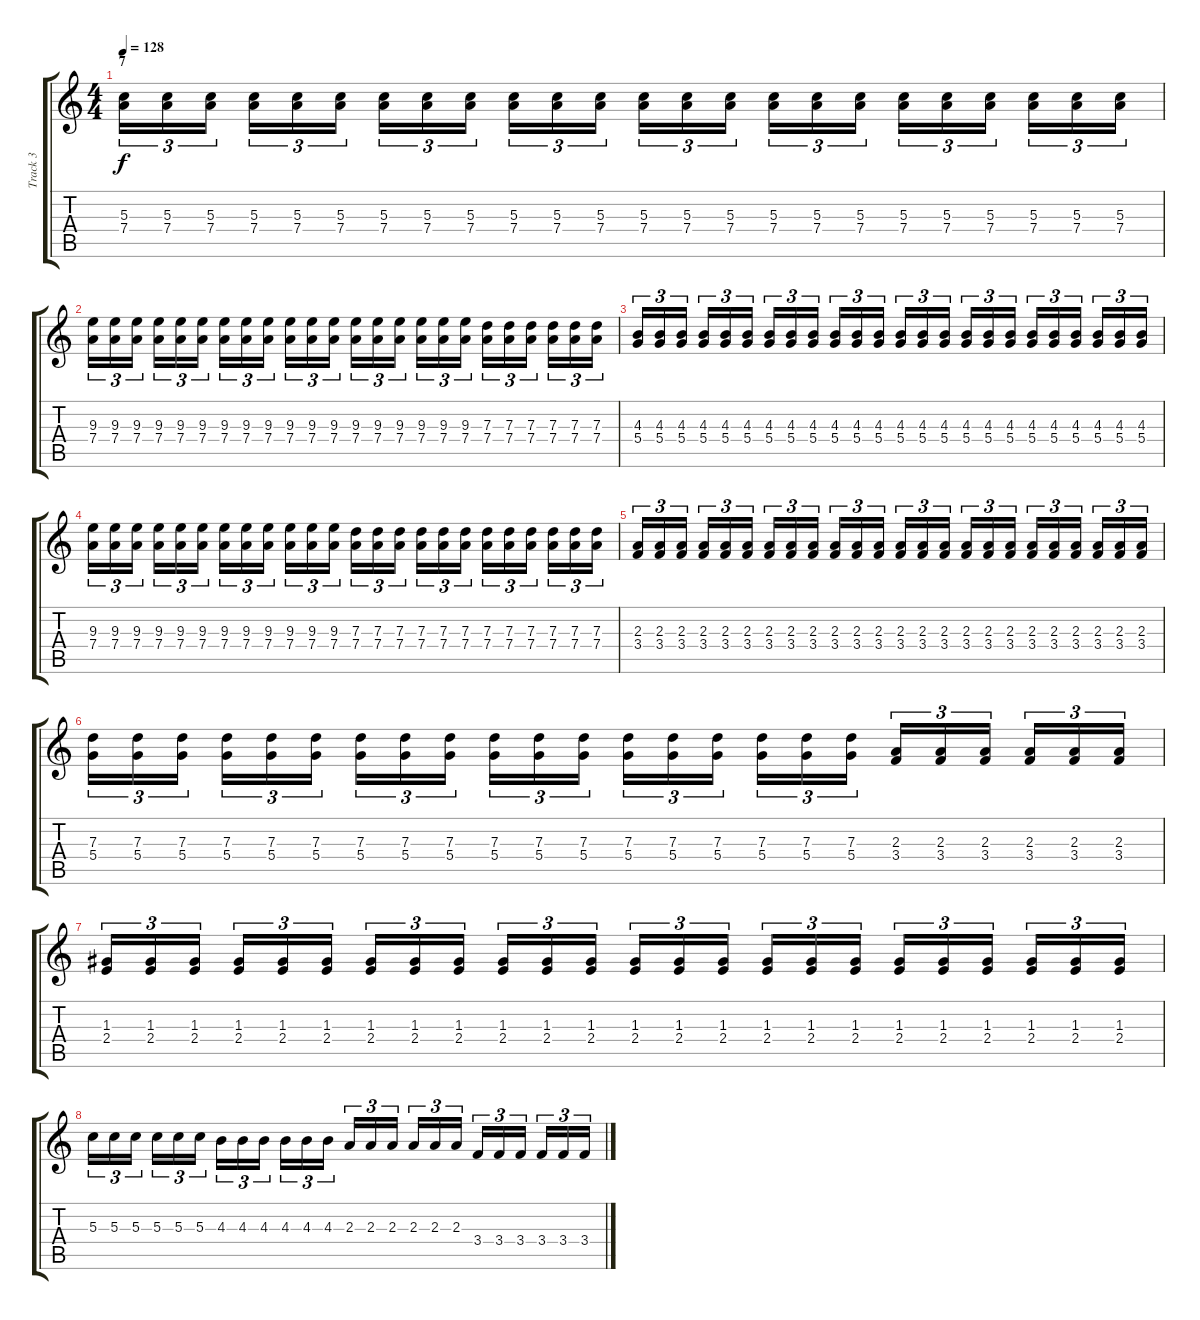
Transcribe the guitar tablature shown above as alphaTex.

\track ("Track 3" "Track 3") {instrument distortionguitar}
\staff {score tabs}
\tuning (E4 B3 G3 D3 A2 E2) {hide}
\ts (4 4)
\section ("" "7")
\tempo 128
\clef g2
\ks c
(5.3 7.4).16{tu (3 2) dy f} (5.3 7.4).16{tu (3 2)} (5.3 7.4).16{tu (3 2)} (5.3 7.4).16{tu (3 2)} (5.3 7.4).16{tu (3 2)} (5.3 7.4).16{tu (3 2)} (5.3 7.4).16{tu (3 2)} (5.3 7.4).16{tu (3 2)} (5.3 7.4).16{tu (3 2)} (5.3 7.4).16{tu (3 2)} (5.3 7.4).16{tu (3 2)} (5.3 7.4).16{tu (3 2)} (5.3 7.4).16{tu (3 2)} (5.3 7.4).16{tu (3 2)} (5.3 7.4).16{tu (3 2)} (5.3 7.4).16{tu (3 2)} (5.3 7.4).16{tu (3 2)} (5.3 7.4).16{tu (3 2)} (5.3 7.4).16{tu (3 2)} (5.3 7.4).16{tu (3 2)} (5.3 7.4).16{tu (3 2)} (5.3 7.4).16{tu (3 2)} (5.3 7.4).16{tu (3 2)} (5.3 7.4).16{tu (3 2)} |
(9.3 7.4).16{tu (3 2)} (9.3 7.4).16{tu (3 2)} (9.3 7.4).16{tu (3 2)} (9.3 7.4).16{tu (3 2)} (9.3 7.4).16{tu (3 2)} (9.3 7.4).16{tu (3 2)} (9.3 7.4).16{tu (3 2)} (9.3 7.4).16{tu (3 2)} (9.3 7.4).16{tu (3 2)} (9.3 7.4).16{tu (3 2)} (9.3 7.4).16{tu (3 2)} (9.3 7.4).16{tu (3 2)} (9.3 7.4).16{tu (3 2)} (9.3 7.4).16{tu (3 2)} (9.3 7.4).16{tu (3 2)} (9.3 7.4).16{tu (3 2)} (9.3 7.4).16{tu (3 2)} (9.3 7.4).16{tu (3 2)} (7.3 7.4).16{tu (3 2)} (7.3 7.4).16{tu (3 2)} (7.3 7.4).16{tu (3 2)} (7.3 7.4).16{tu (3 2)} (7.3 7.4).16{tu (3 2)} (7.3 7.4).16{tu (3 2)} |
(4.3 5.4).16{tu (3 2)} (4.3 5.4).16{tu (3 2)} (4.3 5.4).16{tu (3 2)} (4.3 5.4).16{tu (3 2)} (4.3 5.4).16{tu (3 2)} (4.3 5.4).16{tu (3 2)} (4.3 5.4).16{tu (3 2)} (4.3 5.4).16{tu (3 2)} (4.3 5.4).16{tu (3 2)} (4.3 5.4).16{tu (3 2)} (4.3 5.4).16{tu (3 2)} (4.3 5.4).16{tu (3 2)} (4.3 5.4).16{tu (3 2)} (4.3 5.4).16{tu (3 2)} (4.3 5.4).16{tu (3 2)} (4.3 5.4).16{tu (3 2)} (4.3 5.4).16{tu (3 2)} (4.3 5.4).16{tu (3 2)} (4.3 5.4).16{tu (3 2)} (4.3 5.4).16{tu (3 2)} (4.3 5.4).16{tu (3 2)} (4.3 5.4).16{tu (3 2)} (4.3 5.4).16{tu (3 2)} (4.3 5.4).16{tu (3 2)} |
(9.3 7.4).16{tu (3 2)} (9.3 7.4).16{tu (3 2)} (9.3 7.4).16{tu (3 2)} (9.3 7.4).16{tu (3 2)} (9.3 7.4).16{tu (3 2)} (9.3 7.4).16{tu (3 2)} (9.3 7.4).16{tu (3 2)} (9.3 7.4).16{tu (3 2)} (9.3 7.4).16{tu (3 2)} (9.3 7.4).16{tu (3 2)} (9.3 7.4).16{tu (3 2)} (9.3 7.4).16{tu (3 2)} (7.3 7.4).16{tu (3 2)} (7.3 7.4).16{tu (3 2)} (7.3 7.4).16{tu (3 2)} (7.3 7.4).16{tu (3 2)} (7.3 7.4).16{tu (3 2)} (7.3 7.4).16{tu (3 2)} (7.3 7.4).16{tu (3 2)} (7.3 7.4).16{tu (3 2)} (7.3 7.4).16{tu (3 2)} (7.3 7.4).16{tu (3 2)} (7.3 7.4).16{tu (3 2)} (7.3 7.4).16{tu (3 2)} |
(2.3 3.4).16{tu (3 2)} (2.3 3.4).16{tu (3 2)} (2.3 3.4).16{tu (3 2)} (2.3 3.4).16{tu (3 2)} (2.3 3.4).16{tu (3 2)} (2.3 3.4).16{tu (3 2)} (2.3 3.4).16{tu (3 2)} (2.3 3.4).16{tu (3 2)} (2.3 3.4).16{tu (3 2)} (2.3 3.4).16{tu (3 2)} (2.3 3.4).16{tu (3 2)} (2.3 3.4).16{tu (3 2)} (2.3 3.4).16{tu (3 2)} (2.3 3.4).16{tu (3 2)} (2.3 3.4).16{tu (3 2)} (2.3 3.4).16{tu (3 2)} (2.3 3.4).16{tu (3 2)} (2.3 3.4).16{tu (3 2)} (2.3 3.4).16{tu (3 2)} (2.3 3.4).16{tu (3 2)} (2.3 3.4).16{tu (3 2)} (2.3 3.4).16{tu (3 2)} (2.3 3.4).16{tu (3 2)} (2.3 3.4).16{tu (3 2)} |
(7.3 5.4).16{tu (3 2)} (7.3 5.4).16{tu (3 2)} (7.3 5.4).16{tu (3 2)} (7.3 5.4).16{tu (3 2)} (7.3 5.4).16{tu (3 2)} (7.3 5.4).16{tu (3 2)} (7.3 5.4).16{tu (3 2)} (7.3 5.4).16{tu (3 2)} (7.3 5.4).16{tu (3 2)} (7.3 5.4).16{tu (3 2)} (7.3 5.4).16{tu (3 2)} (7.3 5.4).16{tu (3 2)} (7.3 5.4).16{tu (3 2)} (7.3 5.4).16{tu (3 2)} (7.3 5.4).16{tu (3 2)} (7.3 5.4).16{tu (3 2)} (7.3 5.4).16{tu (3 2)} (7.3 5.4).16{tu (3 2)} (2.3 3.4).16{tu (3 2)} (2.3 3.4).16{tu (3 2)} (2.3 3.4).16{tu (3 2)} (2.3 3.4).16{tu (3 2)} (2.3 3.4).16{tu (3 2)} (2.3 3.4).16{tu (3 2)} |
(1.3 2.4).16{tu (3 2)} (1.3 2.4).16{tu (3 2)} (1.3 2.4).16{tu (3 2)} (1.3 2.4).16{tu (3 2)} (1.3 2.4).16{tu (3 2)} (1.3 2.4).16{tu (3 2)} (1.3 2.4).16{tu (3 2)} (1.3 2.4).16{tu (3 2)} (1.3 2.4).16{tu (3 2)} (1.3 2.4).16{tu (3 2)} (1.3 2.4).16{tu (3 2)} (1.3 2.4).16{tu (3 2)} (1.3 2.4).16{tu (3 2)} (1.3 2.4).16{tu (3 2)} (1.3 2.4).16{tu (3 2)} (1.3 2.4).16{tu (3 2)} (1.3 2.4).16{tu (3 2)} (1.3 2.4).16{tu (3 2)} (1.3 2.4).16{tu (3 2)} (1.3 2.4).16{tu (3 2)} (1.3 2.4).16{tu (3 2)} (1.3 2.4).16{tu (3 2)} (1.3 2.4).16{tu (3 2)} (1.3 2.4).16{tu (3 2)} |
5.3.16{tu (3 2)} 5.3.16{tu (3 2)} 5.3.16{tu (3 2)} 5.3.16{tu (3 2)} 5.3.16{tu (3 2)} 5.3.16{tu (3 2)} 4.3.16{tu (3 2)} 4.3.16{tu (3 2)} 4.3.16{tu (3 2)} 4.3.16{tu (3 2)} 4.3.16{tu (3 2)} 4.3.16{tu (3 2)} 2.3.16{tu (3 2)} 2.3.16{tu (3 2)} 2.3.16{tu (3 2)} 2.3.16{tu (3 2)} 2.3.16{tu (3 2)} 2.3.16{tu (3 2)} 3.4.16{tu (3 2)} 3.4.16{tu (3 2)} 3.4.16{tu (3 2)} 3.4.16{tu (3 2)} 3.4.16{tu (3 2)} 3.4.16{tu (3 2)}
